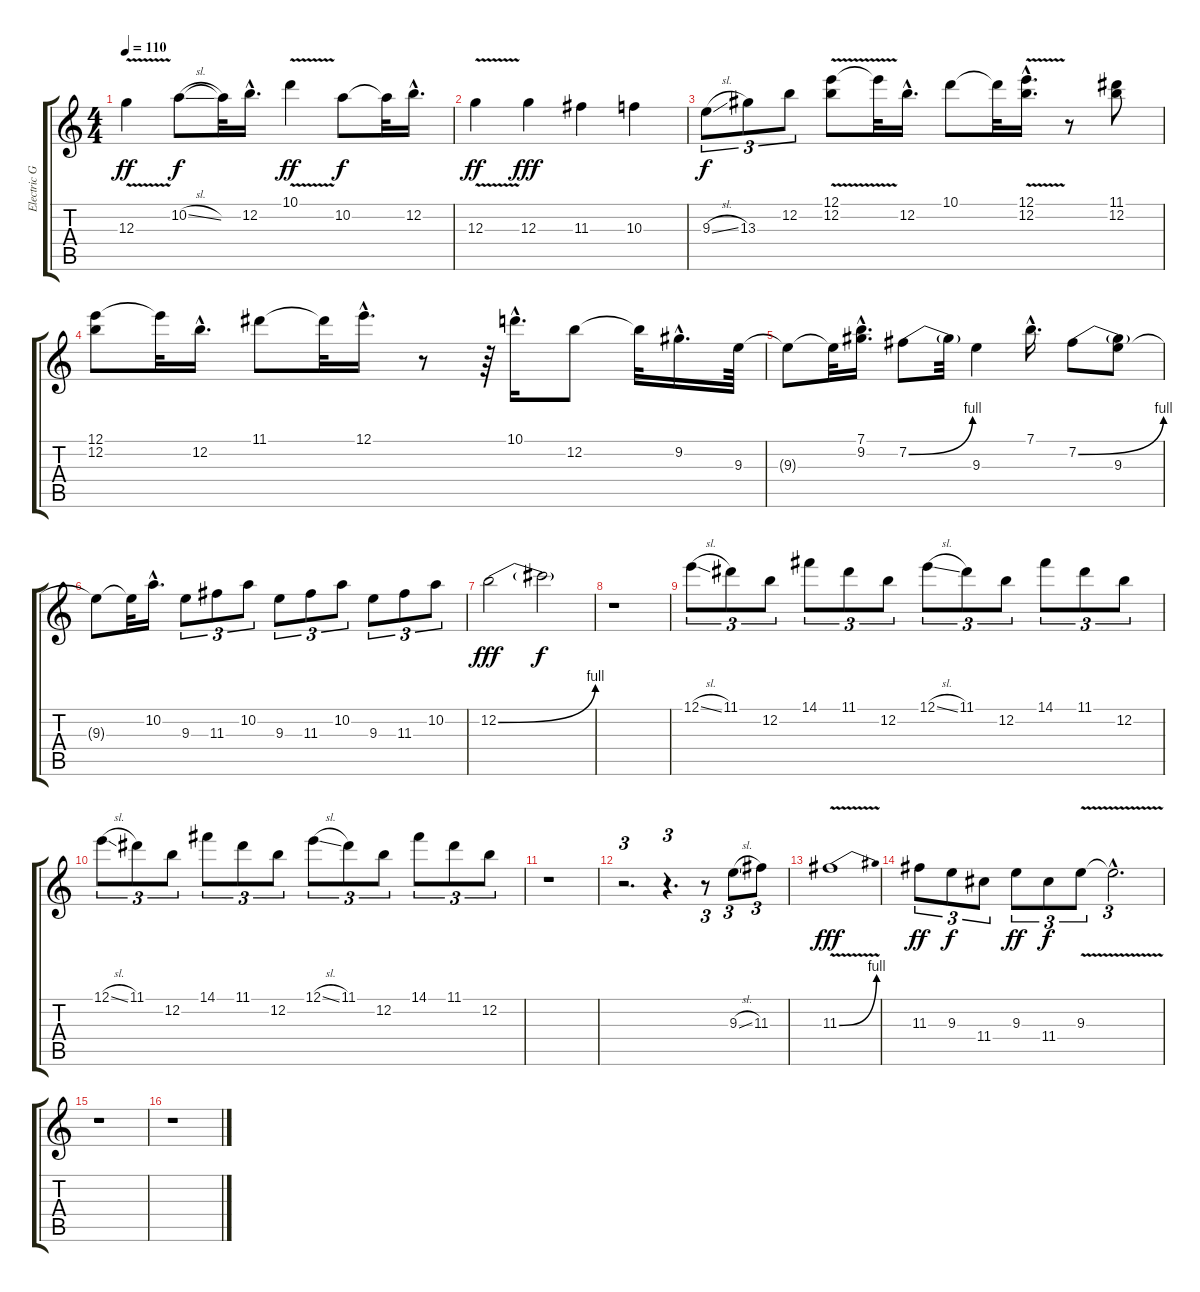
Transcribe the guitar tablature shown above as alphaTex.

\track ("Electric Guitar" "Electric G") {instrument electricguitarmuted}
\staff {score tabs}
\tuning (E4 B3 G3 D3 A2 E2) {hide}
\ts (4 4)
\tempo 110
\clef g2
\ks c
12.3{v}.4{dy ff} 10.2{sl}.8{dy f} 10.2{t}.32 12.2{hac}.16{d} 10.1{v}.4{dy ff} 10.2.8{dy f} 10.2{t}.32 12.2{hac}.16{d} |
12.3{v}.4{dy ff} 12.3.4{dy fff} 11.3.4 10.3.4 |
9.3{sl}.8{tu (3 2) dy f} 13.3.8{tu (3 2)} 12.2.8{tu (3 2)} (12.1{v} 12.2).8 12.1{t}.32 12.2{hac}.16{d} 10.1.8 10.1{t}.32 (12.1{v hac} 12.2{hac}).16{d} r.8 (11.1 12.2).8 |
(12.1 12.2).8 12.1{t}.32 12.2{hac}.16{d} 11.1.8 11.1{t}.32 12.1{hac}.16{d} r.8 r.64 10.1{hac}.16{d} 12.2.8 12.2{t}.32 9.2{hac}.16{d} 9.3.64 |
9.3{t}.8 9.3{t}.32 (7.1{hac} 9.2{hac}).16{d} 7.2{be (bend 0 0 60 4)}.8 7.2{t}.32 9.3.4 7.1{hac}.16{d} 7.2{be (bend 0 0 60 4)}.8 (7.2{t} 9.3).8 |
9.3{t}.8 9.3{t}.32 10.2{hac}.16{d} 9.3.8{tu (3 2)} 11.3.8{tu (3 2)} 10.2.8{tu (3 2)} 9.3.8{tu (3 2)} 11.3.8{tu (3 2)} 10.2.8{tu (3 2)} 9.3.8{tu (3 2)} 11.3.8{tu (3 2)} 10.2.8{tu (3 2)} |
12.2{be (bend 0 0 60 4)}.2{dy fff} 12.2{t}.2{dy f} |
r.1 |
12.1{sl}.8{tu (3 2)} 11.1.8{tu (3 2)} 12.2.8{tu (3 2)} 14.1.8{tu (3 2)} 11.1.8{tu (3 2)} 12.2.8{tu (3 2)} 12.1{sl}.8{tu (3 2)} 11.1.8{tu (3 2)} 12.2.8{tu (3 2)} 14.1.8{tu (3 2)} 11.1.8{tu (3 2)} 12.2.8{tu (3 2)} |
12.1{sl}.8{tu (3 2)} 11.1.8{tu (3 2)} 12.2.8{tu (3 2)} 14.1.8{tu (3 2)} 11.1.8{tu (3 2)} 12.2.8{tu (3 2)} 12.1{sl}.8{tu (3 2)} 11.1.8{tu (3 2)} 12.2.8{tu (3 2)} 14.1.8{tu (3 2)} 11.1.8{tu (3 2)} 12.2.8{tu (3 2)} |
r.1 |
r.2{d tu (3 2)} r.4{d tu (3 2)} r.8{tu (3 2)} 9.3{sl}.8{tu (3 2)} 11.3.8{tu (3 2)} |
11.3{be (bend 0 0 60 4) v}.1{dy fff} |
11.3.8{tu (3 2) dy ff} 9.3.8{tu (3 2) dy f} 11.4.8{tu (3 2)} 9.3.8{tu (3 2) dy ff} 11.4.8{tu (3 2) dy f} 9.3{v}.8{tu (3 2)} 9.3{hac t}.2{d tu (3 2)} |
r.1 |
r.1
